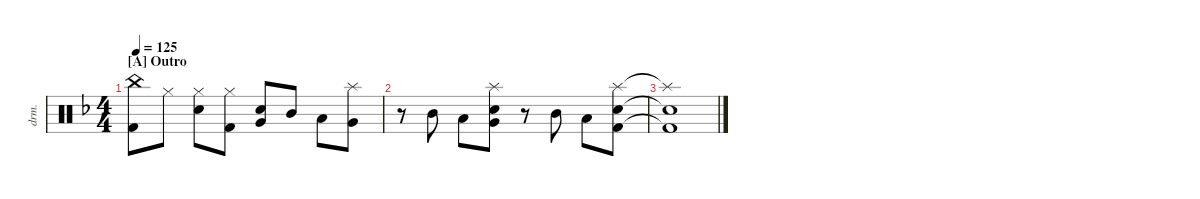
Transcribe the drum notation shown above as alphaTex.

\defaultSystemsLayout 4
\hideDynamics
\bracketExtendMode nobrackets
\track ("Drumkit" "drm.") {defaultSystemsLayout 4 instrument percussion}
\staff {score}
\articulation defaults
\ts (4 4)
\section ("A" "Outro")
\tempo 125
\clef neutral
\ks f
("Kick (hit) 2"{acc forcenatural} "China (hit)"{acc forcenatural}).8{dy mf} "Hi-Hat (closed)"{acc forcenatural}.8 ("Hi-Hat (closed)"{acc forcenatural} "Snare (hit) 2"{acc forcenatural}).8 ("Hi-Hat (closed)"{acc forcenatural} "Kick (hit) 2"{acc forcenatural}).8 ("Snare (hit) 2"{acc forcenatural} "Very Low Tom (hit)"{acc forcenatural}).8 "Mid Tom (hit)"{acc forcenatural}.8 "Low Tom (hit)"{acc forcenatural}.8 ("Splash (hit)"{acc forcenatural} "Very Low Tom (hit)"{acc forcenatural}).8 |
r.8 "Mid Tom (hit)"{acc forcenatural}.8 "Low Tom (hit)"{acc forcenatural}.8 ("Snare (hit) 2"{acc forcenatural} "Very Low Tom (hit)"{acc forcenatural} "Splash (hit)"{acc forcenatural}).8 r.8 "Mid Tom (hit)"{acc forcenatural}.8 "Low Tom (hit)"{acc forcenatural}.8 ("Splash (hit)"{acc forcenatural} "Kick (hit) 2"{acc forcenatural} "Snare (hit) 2"{acc forcenatural}).8 |
("Splash (hit)"{t acc forcenatural} "Kick (hit) 2"{t acc forcenatural} "Snare (hit) 2"{t acc forcenatural}).1
